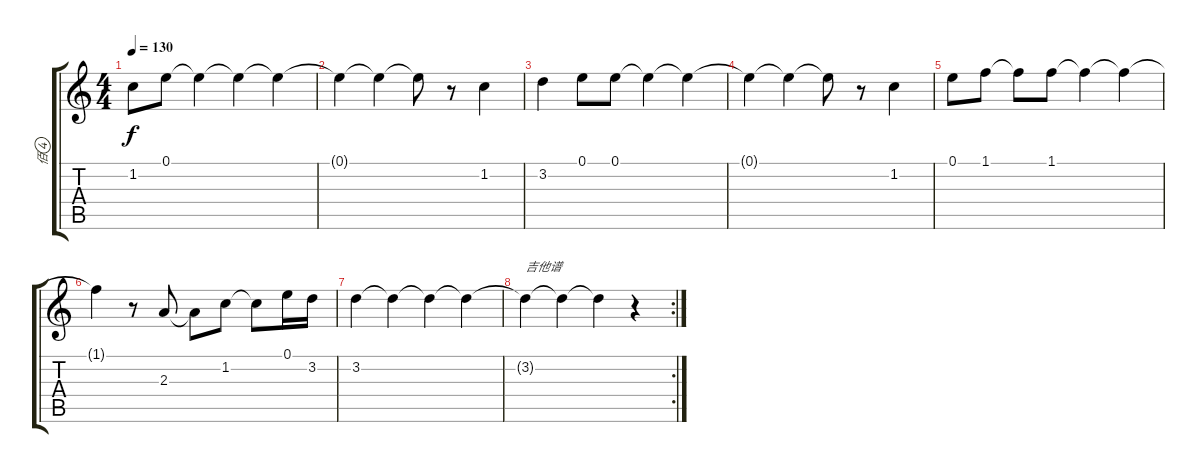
\track ("佰" "佰") {instrument panflute}
\staff {score tabs}
\tuning (E5 B4 G4 D4 A3 E3) {hide}
\ts (4 4)
\tempo 130
\clef g2
\ks c
1.2{t}.8{dy f} 0.1.8{volume 3} 0.1{t}.4 0.1{t}.4 0.1{t}.4 |
0.1{t}.4 0.1{t}.4 0.1{t}.8 r.8 1.2.4{volume 16} |
3.2.4 0.1.8 0.1.8{volume 4} 0.1{t}.4 0.1{t}.4 |
0.1{t}.4 0.1{t}.4 0.1{t}.8 r.8 1.2.4{volume 16} |
0.1.8 1.1.8 1.1{t}.8 1.1.8{volume 4} 1.1{t}.4 1.1{t}.4 |
1.1{t}.4 r.8 2.3.8{volume 16} 2.3{t}.8 1.2.8 1.2{t}.8 0.1.16 3.2.16 |
3.2.4{volume 0} 3.2{t}.4 3.2{t}.4 3.2{t}.4 |
\rc 2
3.2{t}.4{txt "吉他谱"} 3.2{t}.4 3.2{t}.4 r.4
